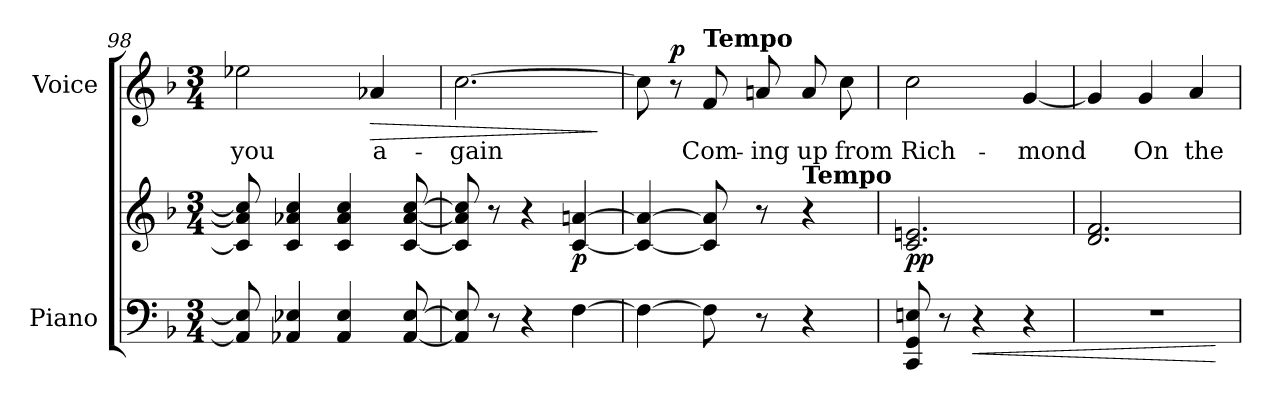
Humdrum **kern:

**kern	**kern	**dynam	**kern	**text	**dynam
*part2	*part2	*part2	*part1	*part1	*part1
*staff3	*staff2	*staff2/3	*staff1	*staff1	*staff1
*I"Piano	*	*	*I"Voice	*	*
*I'Pno	*	*	*	*	*
*clefF4	*clefG2	*	*clefG2	*	*
*k[b-]	*k[b-]	*	*k[b-]	*	*
*M3/4	*M3/4	*	*M3/4	*	*
=98	=98	=98	=98	=98	=98
!	!	!	!	!LO:LY:b	!
8AA-/] 8E-/]	8c/] 8a-/] 8cc/]	.	2ee-X\	you	.
4AA-X/ 4E-X/	4c/ 4a-X/ 4cc/	.	.	.	.
4AA-/ 4E-/	4c/ 4a-/ 4cc/	.	.	.	.
!	!	!	!	!LO:LY:b	!LO:HP:b
.	.	.	4a-X/	a-	>
[8AA-/ [8E-/	[8c/ [8a-/ [8cc/	.	.	.	.
=99	=99	=99	=99	=99	=99
!	!	!	!	!LO:LY:b	!
8AA-/] 8E-/]	8c/] 8a-/] 8cc/]	.	[2.cc\	-gain	.
8r	8r	.	.	.	.
4r	4r	.	.	.	.
!	!	!LO:DY:b	!	!	!
[4F\	[4c/ [4an/	p	.	.	.
.	.	.	.	.	]
=100	=100	=100	=100	=100	=100
4F\_	4c/_ 4a/_	.	8cc\]	.	.
!	!	!	!	!	!LO:DY:a
.	.	.	8r	.	p
!	!	!	!LO:TX:a:B:t=Tempo	!	!
!	!	!	!	!LO:LY:b	!
8F\]	8c/] 8a/]	.	8f/	Com-	.
!	!	!	!	!LO:LY:b	!
8r	8r	.	8an/	-ing	.
!	!LO:TX:a:B:t=Tempo	!	!	!	!
!	!	!	!	!LO:LY:b	!
4r	4r	.	8a/	up	.
!	!	!	!	!LO:LY:b	!
.	.	.	8cc\	from	.
=101	=101	=101	=101	=101	=101
!	!	!LO:DY:b	!	!LO:LY:b	!
8CC/ 8GG/ 8En/	2.c/ 2.en/	pp	2cc\	Rich-	.
8r	.	.	.	.	.
!	!	!LO:HP:b=2	!	!	!
4r	.	<	.	.	.
!	!	!	!	!LO:LY:b	!
4r	.	.	[4g/	-mond	.
!!LO:LB:g=z
=102	=102	=102	=102	=102	=102
2.r	2.d/ 2.f/	.	4g/]	.	.
!	!	!	!	!LO:LY:b	!
.	.	.	4g/	On	.
!	!	!	!	!LO:LY:b	!
.	.	.	4a/	the	.
.	.	[	.	.	.
=	=	=	=	=	=
*-	*-	*-	*-	*-	*-
